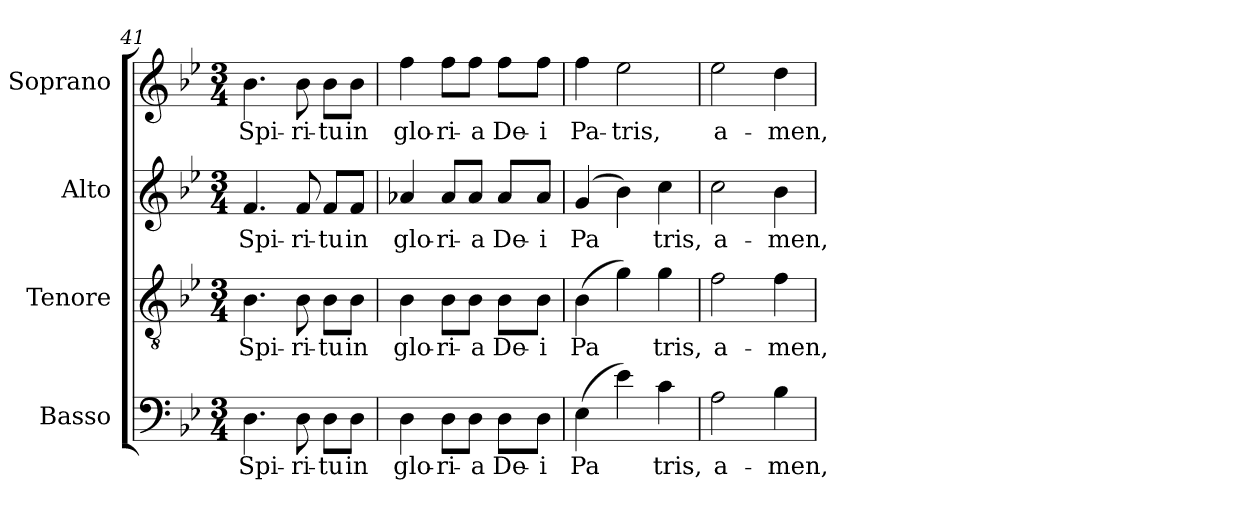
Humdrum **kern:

**kern	**text	**kern	**text	**kern	**text	**kern	**text
*part4	*part4	*part3	*part3	*part2	*part2	*part1	*part1
*staff4	*staff4	*staff3	*staff3	*staff2	*staff2	*staff1	*staff1
*I"Basso	*	*I"Tenore	*	*I"Alto	*	*I"Soprano	*
*I'B	*	*I'T	*	*I'A	*	*I'S	*
!!LO:PB:g=z
*clefF4	*	*clefGv2	*	*clefG2	*	*clefG2	*
*k[b-e-]	*	*k[b-e-]	*	*k[b-e-]	*	*k[b-e-]	*
*B-:	*	*B-:	*	*B-:	*	*B-:	*
*M3/4	*	*M3/4	*	*M3/4	*	*M3/4	*
=41	=41	=41	=41	=41	=41	=41	=41
!	!LO:LY:b:cj	!	!LO:LY:b:cj	!	!LO:LY:b:cj	!	!LO:LY:b:cj
4.D\	Spi-	4.B-\	Spi-	4.f/	Spi-	4.b-\	Spi-
!	!LO:LY:b:cj	!	!LO:LY:b:cj	!	!LO:LY:b:cj	!	!LO:LY:b:cj
8D\	-ri-	8B-\	-ri-	8f/	-ri-	8b-\	-ri-
!	!LO:LY:b:cj	!	!LO:LY:b:cj	!	!LO:LY:b:cj	!	!LO:LY:b:cj
8D\L	-tu	8B-\L	-tu	8f/L	-tu	8b-\L	-tu
!	!LO:LY:b:cj	!	!LO:LY:b:cj	!	!LO:LY:b:cj	!	!LO:LY:b:cj
8D\J	in	8B-\J	in	8f/J	in	8b-\J	in
=42	=42	=42	=42	=42	=42	=42	=42
!	!LO:LY:b:cj	!	!LO:LY:b:cj	!	!LO:LY:b:cj	!	!LO:LY:b:cj
4D\	glo-	4B-\	glo-	4a-X/	glo-	4ff\	glo-
!	!LO:LY:b:cj	!	!LO:LY:b:cj	!	!LO:LY:b:cj	!	!LO:LY:b:cj
8D\L	-ri-	8B-\L	-ri-	8a-/L	-ri-	8ff\L	-ri-
!	!LO:LY:b:cj	!	!LO:LY:b:cj	!	!LO:LY:b:cj	!	!LO:LY:b:cj
8D\J	-a	8B-\J	-a	8a-/J	-a	8ff\J	-a
!	!LO:LY:b:cj	!	!LO:LY:b:cj	!	!LO:LY:b:cj	!	!LO:LY:b:cj
8D\L	De-	8B-\L	De-	8a-/L	De-	8ff\L	De-
!	!LO:LY:b:cj	!	!LO:LY:b:cj	!	!LO:LY:b:cj	!	!LO:LY:b:cj
8D\J	-i	8B-\J	-i	8a-/J	-i	8ff\J	-i
=43	=43	=43	=43	=43	=43	=43	=43
!	!LO:LY:b:cj	!	!LO:LY:b:cj	!	!LO:LY:b:cj	!	!LO:LY:b:cj
(>4E-\	Pa-	(>4B-\	Pa-	(>4g/	Pa-	4ff\	Pa-
!	!LO:LY:b:cj	!	!LO:LY:b:cj	!	!LO:LY:b:cj	!	!LO:LY:b:cj
4e-\)	--	4g\)	--	4b-\)	--	2ee-\	-tris,
!	!LO:LY:b:cj	!	!LO:LY:b:cj	!	!LO:LY:b:cj	!	!
4c\	-tris,	4g\	-tris,	4cc\	-tris,	.	.
=44	=44	=44	=44	=44	=44	=44	=44
!	!LO:LY:b:cj	!	!LO:LY:b:cj	!	!LO:LY:b:cj	!	!LO:LY:b:cj
2A\	a-	2f\	a-	2cc\	a-	2ee-\	a-
!	!LO:LY:b:cj	!	!LO:LY:b:cj	!	!LO:LY:b:cj	!	!LO:LY:b:cj
4B-\	-men,	4f\	-men,	4b-\	-men,	4dd\	-men,
=	=	=	=	=	=	=	=
*-	*-	*-	*-	*-	*-	*-	*-
